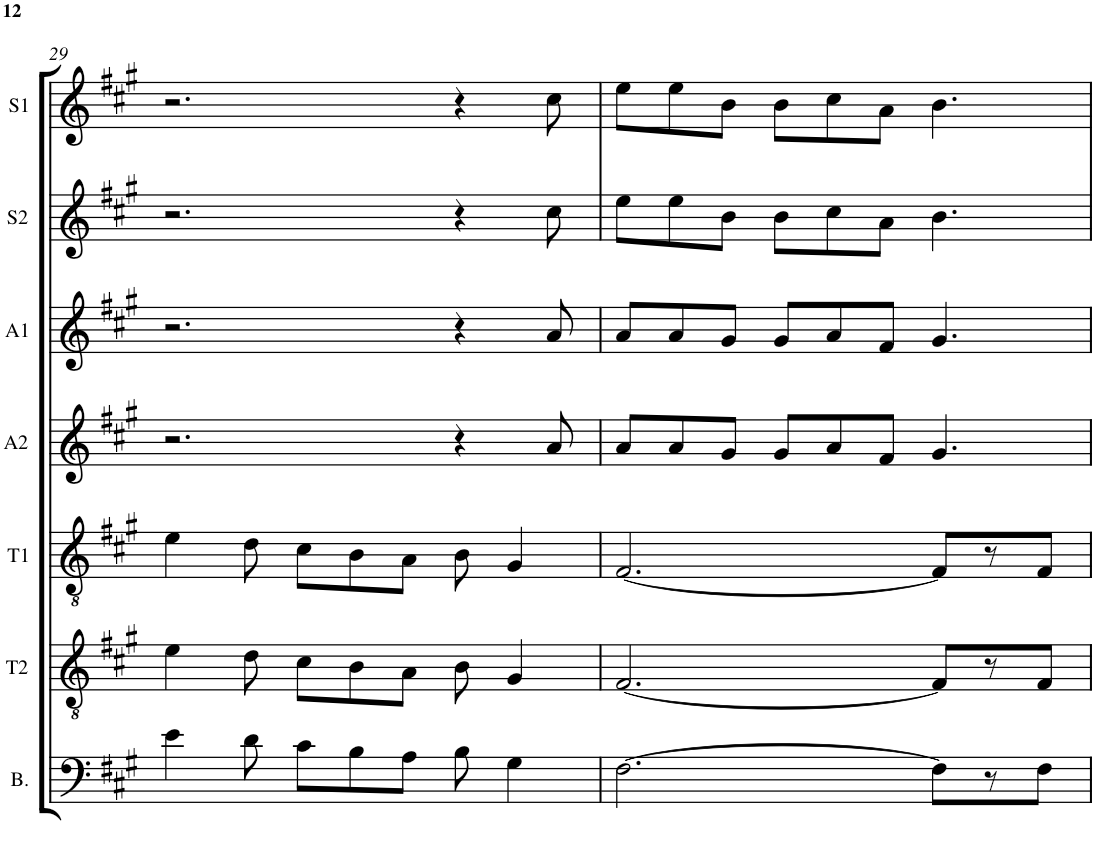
**kern	**kern	**kern	**kern	**kern	**kern	**kern
*part7	*part6	*part5	*part4	*part3	*part2	*part1
*staff7	*staff6	*staff5	*staff4	*staff3	*staff2	*staff1
*I"Bass	*I"Ten. 2	*I"Ten. 1	*I"Alto 2	*I"Alto 1	*I"Sop. 2	*I"Sop. 1
*I'B.	*I'T2	*I'T1	*I'A2	*I'A1	*I'S2	*I'S1
!!LO:PB:g=z
*clefF4	*clefGv2	*clefGv2	*clefG2	*clefG2	*clefG2	*clefG2
*k[f#c#g#]	*k[f#c#g#]	*k[f#c#g#]	*k[f#c#g#]	*k[f#c#g#]	*k[f#c#g#]	*k[f#c#g#]
*A:	*A:	*A:	*A:	*A:	*A:	*A:
*M9/8	*M9/8	*M9/8	*M9/8	*M9/8	*M9/8	*M9/8
=29	=29	=29	=29	=29	=29	=29
4e\	4e\	4e\	2.r	2.r	2.r	2.r
8d\	8d\	8d\	.	.	.	.
8c#\L	8c#\L	8c#\L	.	.	.	.
8B\	8B\	8B\	.	.	.	.
8A\J	8A\J	8A\J	.	.	.	.
8B\	8B\	8B\	4r	4r	4r	4r
4G#\	4G#/	4G#/	.	.	.	.
.	.	.	8a/	8a/	8cc#\	8cc#\
=30	=30	=30	=30	=30	=30	=30
[2.F#\	[2.F#/	[2.F#/	8a/L	8a/L	8ee\L	8ee\L
.	.	.	8a/	8a/	8ee\	8ee\
.	.	.	8g#/J	8g#/J	8b\J	8b\J
.	.	.	8g#/L	8g#/L	8b\L	8b\L
.	.	.	8a/	8a/	8cc#\	8cc#\
.	.	.	8f#/J	8f#/J	8a\J	8a\J
8F#\L]	8F#/L]	8F#/L]	4.g#/	4.g#/	4.b\	4.b\
8r	8r	8r	.	.	.	.
8F#\J	8F#/J	8F#/J	.	.	.	.
=	=	=	=	=	=	=
*-	*-	*-	*-	*-	*-	*-
